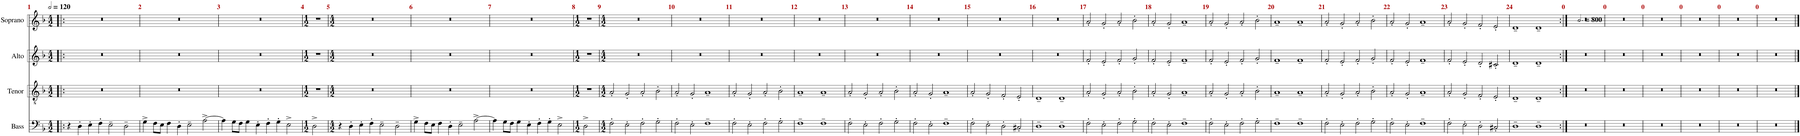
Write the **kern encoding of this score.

**kern	**kern	**kern	**kern
*part4	*part3	*part2	*part1
*staff4	*staff3	*staff2	*staff1
*I"Bass	*I"Tenor	*I"Alto	*I"Soprano
*I'B.	*I'T.	*I'A.	*I'S.
*clefF4	*clefGv2	*clefG2	*clefG2
*k[b-]	*k[b-]	*k[b-]	*k[b-]
*F:	*F:	*F:	*F:
*M4/2	*M4/2	*M4/2	*M4/2
*MM240	*MM240	*MM240	*MM240
=1!|:	=1!|:	=1!|:	=1!|:
4r	0r	0r	0r
4D'\	.	.	.
4E'\	.	.	.
4F'\	.	.	.
2E~\	.	.	.
2D~\	.	.	.
=2	=2	=2	=2
4G^\	0r	0r	0r
8F\L	.	.	.
8E\J	.	.	.
4F\	.	.	.
4D'\	.	.	.
2E~\	.	.	.
[2A^\	.	.	.
=3	=3	=3	=3
4A\]	0r	0r	0r
8G\L	.	.	.
8F\J	.	.	.
4G\	.	.	.
4E'\	.	.	.
4F'\	.	.	.
4G'\	.	.	.
2E^\	.	.	.
=4	=4	=4	=4
*M1/2	*M1/2	*M1/2	*M1/2
2D^\	2r	2r	2r
=5	=5	=5	=5
*M4/2	*M4/2	*M4/2	*M4/2
4r	0r	0r	0r
4D'\	.	.	.
4E'\	.	.	.
4F'\	.	.	.
2E~\	.	.	.
2D~\	.	.	.
=6	=6	=6	=6
4G^\	0r	0r	0r
8F\L	.	.	.
8E\J	.	.	.
4F\	.	.	.
4D'\	.	.	.
2E~\	.	.	.
[2A^\	.	.	.
=7	=7	=7	=7
4A\]	0r	0r	0r
8G\L	.	.	.
8F\J	.	.	.
4G\	.	.	.
4E'\	.	.	.
4F'\	.	.	.
4G'\	.	.	.
2E^\	.	.	.
=8	=8	=8	=8
*M1/2	*M1/2	*M1/2	*M1/2
2D^\	2r	2r	2r
=9	=9	=9	=9
*M4/2	*M4/2	*M4/2	*M4/2
2F'\	2A'/	0r	0r
2E'\	2G'/	.	.
2F'\	2A'/	.	.
2G'\	2B-'\	.	.
=10	=10	=10	=10
2F'\	2A'/	0r	0r
2E'\	2G'/	.	.
1F~	1A~	.	.
=11	=11	=11	=11
2F'\	2A'/	0r	0r
2E'\	2G'/	.	.
2F'\	2A'/	.	.
2G'\	2B-'\	.	.
=12	=12	=12	=12
1F~	1A~	0r	0r
1F~	1A~	.	.
=13	=13	=13	=13
2F'\	2A'/	0r	0r
2E'\	2G'/	.	.
2F'\	2A'/	.	.
2G'\	2B-'\	.	.
=14	=14	=14	=14
2F'\	2A'/	0r	0r
2E'\	2G'/	.	.
1F~	1A~	.	.
=15	=15	=15	=15
2F'\	2A'/	0r	0r
2E'\	2G'/	.	.
2D'\	2F'/	.	.
2C#X'/	2E'/	.	.
=16	=16	=16	=16
1D~	1D~	0r	0r
1D~	1D~	.	.
=17	=17	=17	=17
2F'\	2A'/	2f'/	2a'/
2E'\	2G'/	2e'/	2g'/
2F'\	2A'/	2f'/	2a'/
2G'\	2B-'\	2g'/	2b-'\
=18	=18	=18	=18
2F'\	2A'/	2f'/	2a'/
2E'\	2G'/	2e'/	2g'/
1F~	1A~	1f~	1a~
=19	=19	=19	=19
2F'\	2A'/	2f'/	2a'/
2E'\	2G'/	2e'/	2g'/
2F'\	2A'/	2f'/	2a'/
2G'\	2B-'\	2g'/	2b-'\
=20	=20	=20	=20
1F~	1A~	1f~	1a~
1F~	1A~	1f~	1a~
=21	=21	=21	=21
2F'\	2A'/	2f'/	2a'/
2E'\	2G'/	2e'/	2g'/
2F'\	2A'/	2f'/	2a'/
2G'\	2B-'\	2g'/	2b-'\
=22	=22	=22	=22
2F'\	2A'/	2f'/	2a'/
2E'\	2G'/	2e'/	2g'/
1F~	1A~	1f~	1a~
=23	=23	=23	=23
2F'\	2A'/	2f'/	2a'/
2E'\	2G'/	2e'/	2g'/
2D'\	2F'/	2d'/	2f'/
2C#X'/	2E'/	2c#X'/	2e'/
=24	=24	=24	=24
1D~	1D~	1d~	1d~
1D~	1D~	1d~	1d~
=:|!	=:|!	=:|!	=:|!
*	*	*	*MM2400
0r	0r	0r	0r
=	=	=	=
0r	0r	0r	0r
=	=	=	=
0r	0r	0r	0r
=	=	=	=
0r	0r	0r	0r
=	=	=	=
0r	0r	0r	0r
=	=	=	=
0r	0r	0r	0r
==	==	==	==
*-	*-	*-	*-
